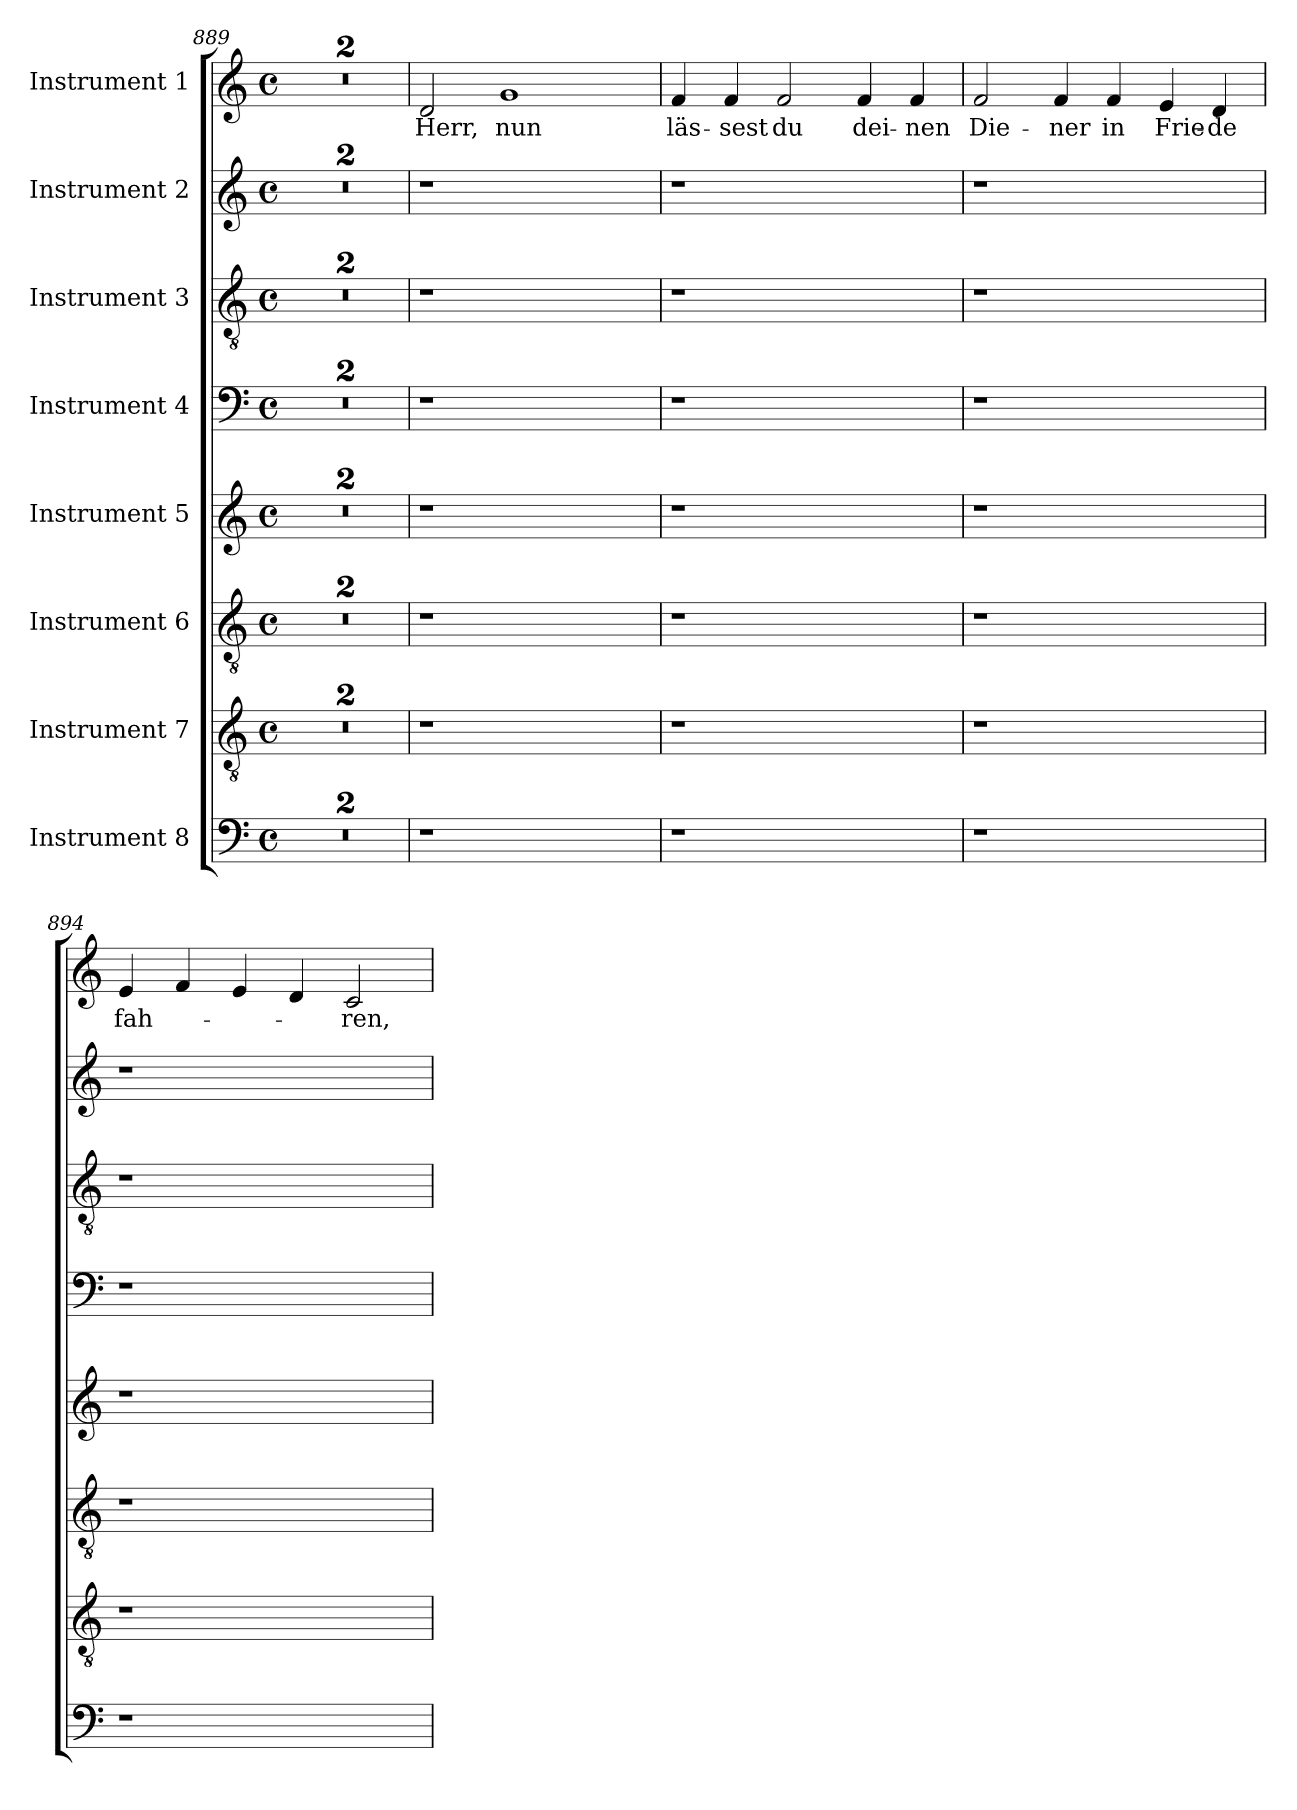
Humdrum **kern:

**kern	**kern	**kern	**kern	**kern	**kern	**kern	**kern	**text
*part8	*part7	*part6	*part5	*part4	*part3	*part2	*part1	*part1
*staff8	*staff7	*staff6	*staff5	*staff4	*staff3	*staff2	*staff1	*staff1
*I"Instrument 8	*I"Instrument 7	*I"Instrument 6	*I"Instrument 5	*I"Instrument 4	*I"Instrument 3	*I"Instrument 2	*I"Instrument 1	*
*clefF4	*clefGv2	*clefGv2	*clefG2	*clefF4	*clefGv2	*clefG2	*clefG2	*
*M4/4	*M4/4	*M4/4	*M4/4	*M4/4	*M4/4	*M4/4	*M4/4	*
*met(c)	*met(c)	*met(c)	*met(c)	*met(c)	*met(c)	*met(c)	*met(c)	*
=889	=889	=889	=889	=889	=889	=889	=889	=889
1r	1r	1r	1r	1r	1r	1r	1r	.
=890	=890	=890	=890	=890	=890	=890	=890	=890
1r	1r	1r	1r	1r	1r	1r	1r	.
=891	=891	=891	=891	=891	=891	=891	=891	=891
!	!	!	!	!	!	!	!	!LO:LY:b:cj
1r	1r	1r	1r	1r	1r	1r	2d/	Herr,
!	!	!	!	!	!	!	!	!LO:LY:b:cj
.	.	.	.	.	.	.	1g	nun
2ryy	2ryy	2ryy	2ryy	2ryy	2ryy	2ryy	.	.
=892	=892	=892	=892	=892	=892	=892	=892	=892
!	!	!	!	!	!	!	!	!LO:LY:b
1r	1r	1r	1r	1r	1r	1r	4f/	läs-
!	!	!	!	!	!	!	!	!LO:LY:b:rj
.	.	.	.	.	.	.	4f/	-sest
!	!	!	!	!	!	!	!	!LO:LY:b:cj
.	.	.	.	.	.	.	2f/	du
!	!	!	!	!	!	!	!	!LO:LY:b
2ryy	2ryy	2ryy	2ryy	2ryy	2ryy	2ryy	4f/	dei-
!	!	!	!	!	!	!	!	!LO:LY:b:rj
.	.	.	.	.	.	.	4f/	-nen
=893	=893	=893	=893	=893	=893	=893	=893	=893
!	!	!	!	!	!	!	!	!LO:LY:b:cj
1r	1r	1r	1r	1r	1r	1r	2f/	Die-
!	!	!	!	!	!	!	!	!LO:LY:b:cj
.	.	.	.	.	.	.	4f/	-ner
!	!	!	!	!	!	!	!	!LO:LY:b:cj
.	.	.	.	.	.	.	4f/	in
!	!	!	!	!	!	!	!	!LO:LY:b:cj
2ryy	2ryy	2ryy	2ryy	2ryy	2ryy	2ryy	4e/	Frie-
!	!	!	!	!	!	!	!	!LO:LY:b:rj
.	.	.	.	.	.	.	4d/	-de
=894	=894	=894	=894	=894	=894	=894	=894	=894
!	!	!	!	!	!	!	!	!LO:LY:b:cj
1r	1r	1r	1r	1r	1r	1r	4e/	fah-
.	.	.	.	.	.	.	4f/	.
.	.	.	.	.	.	.	4e/	.
.	.	.	.	.	.	.	4d/	.
!	!	!	!	!	!	!	!	!LO:LY:b:cj
2ryy	2ryy	2ryy	2ryy	2ryy	2ryy	2ryy	2c/	-ren,
=	=	=	=	=	=	=	=	=
*-	*-	*-	*-	*-	*-	*-	*-	*-
